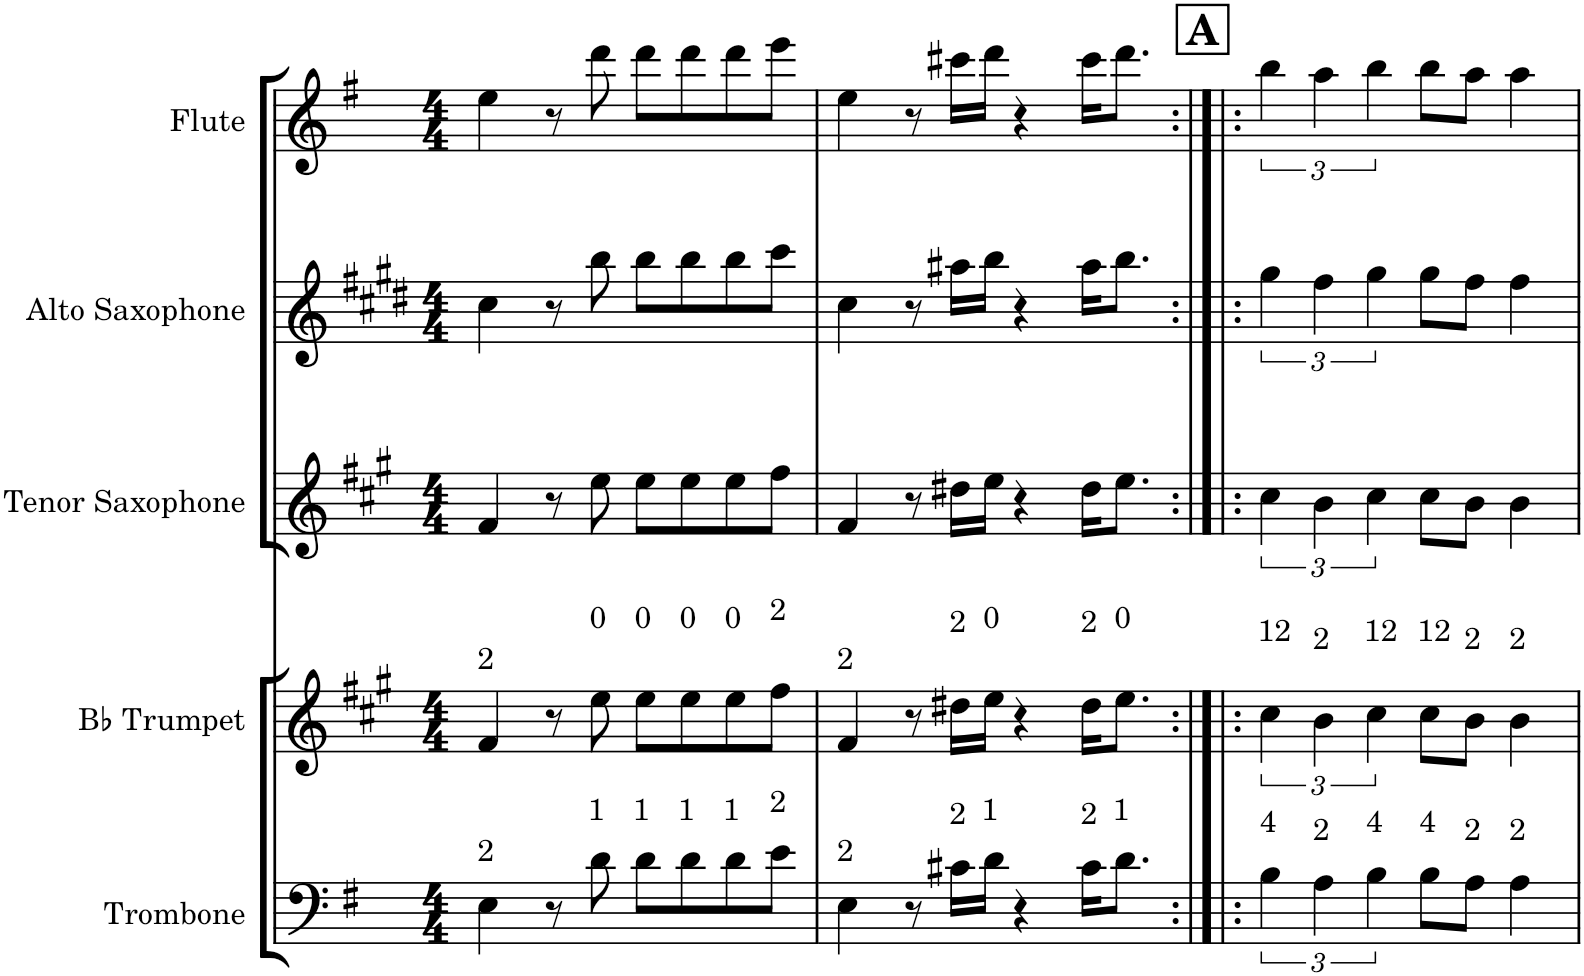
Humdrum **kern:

**kern	**kern	**kern	**kern	**kern
*part5	*part4	*part3	*part2	*part1
*staff5	*staff4	*staff3	*staff2	*staff1
*I"Trombone	*I"Bb Trumpet	*I"Tenor Saxophone	*I"Alto Saxophone	*I"Flute
*I'Tbn.	*I'Bb Tpt.	*I'T. Sax.	*I'A. Sax.	*I'Fl.
*clefF4	*clefG2	*clefG2	*clefG2	*clefG2
*	*Trd1c2	*Trd8c14	*Trd5c9	*
*k[f#]	*k[f#c#g#]	*k[f#c#g#]	*k[f#c#g#d#]	*k[f#]
*M4/4	*M4/4	*M4/4	*M4/4	*M4/4
=1	=1	=1	=1	=1
!	!LO:TX:a:t=2	!	!	!
!LO:TX:a:t=2	!	!	!	!
4E\	4f#/	4f#/	4cc#\	4ee\
8r	8r	8r	8r	8r
!	!LO:TX:a:t=0	!	!	!
!LO:TX:a:t=1	!	!	!	!
8d\	8ee\	8ee\	8bb\	8ddd\
!	!LO:TX:a:t=0	!	!	!
!LO:TX:a:t=1	!	!	!	!
8d\L	8ee\L	8ee\L	8bb\L	8ddd\L
!	!LO:TX:a:t=0	!	!	!
!LO:TX:a:t=1	!	!	!	!
8d\	8ee\	8ee\	8bb\	8ddd\
!	!LO:TX:a:t=0	!	!	!
!LO:TX:a:t=1	!	!	!	!
8d\	8ee\	8ee\	8bb\	8ddd\
!	!LO:TX:a:t=2	!	!	!
!LO:TX:a:t=2	!	!	!	!
8e\J	8ff#\J	8ff#\J	8ccc#\J	8eee\J
=2	=2	=2	=2	=2
!	!LO:TX:a:t=2	!	!	!
!LO:TX:a:t=2	!	!	!	!
4E\	4f#/	4f#/	4cc#\	4ee\
8r	8r	8r	8r	8r
!	!LO:TX:a:t=2	!	!	!
!LO:TX:a:t=2	!	!	!	!
16c#X\LL	16dd#X\LL	16dd#X\LL	16aa#X\LL	16ccc#X\LL
!	!LO:TX:a:t=0	!	!	!
!LO:TX:a:t=1	!	!	!	!
16d\JJ	16ee\JJ	16ee\JJ	16bb\JJ	16ddd\JJ
4r	4r	4r	4r	4r
!	!LO:TX:a:t=2	!	!	!
!LO:TX:a:t=2	!	!	!	!
16c#\KL	16dd#\KL	16dd#\KL	16aa#\KL	16ccc#\KL
!	!LO:TX:a:t=0	!	!	!
!LO:TX:a:t=1	!	!	!	!
8.d\J	8.ee\J	8.ee\J	8.bb\J	8.ddd\J
!!LO:REH:place=s1:a:B:cj:fs=14:t=A
=3:|!|:	=3:|!|:	=3:|!|:	=3:|!|:	=3:|!|:
!	!LO:TX:a:t=12	!	!	!
!LO:TX:a:t=4	!	!	!	!
6B\	6cc#\	6cc#\	6gg#\	6bb\
!	!LO:TX:a:t=2	!	!	!
!LO:TX:a:t=2	!	!	!	!
6A\	6b\	6b\	6ff#\	6aa\
!	!LO:TX:a:t=12	!	!	!
!LO:TX:a:t=4	!	!	!	!
6B\	6cc#\	6cc#\	6gg#\	6bb\
!	!LO:TX:a:t=12	!	!	!
!LO:TX:a:t=4	!	!	!	!
8B\L	8cc#\L	8cc#\L	8gg#\L	8bb\L
!	!LO:TX:a:t=2	!	!	!
!LO:TX:a:t=2	!	!	!	!
8A\J	8b\J	8b\J	8ff#\J	8aa\J
!	!LO:TX:a:t=2	!	!	!
!LO:TX:a:t=2	!	!	!	!
4A\	4b\	4b\	4ff#\	4aa\
=	=	=	=	=
*-	*-	*-	*-	*-
